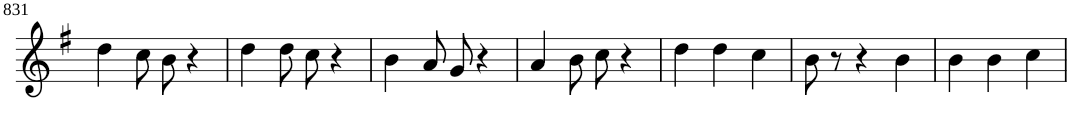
**kern
*part1
*staff1
*I"Violin
!!LO:PB:g=z
*clefG2
*k[f#]
*G:
*M6/8
=831
4dd\
8cc\
8b\
4r
=832
4dd\
8dd\
8cc\
4r
=833
4b\
8a/
8g/
4r
=834
4a/
8b\
8cc\
4r
=835
4dd\
4dd\
4cc\
=836
8b\
8r
4r
4b\
=837
4b\
4b\
4cc\
=
*-
